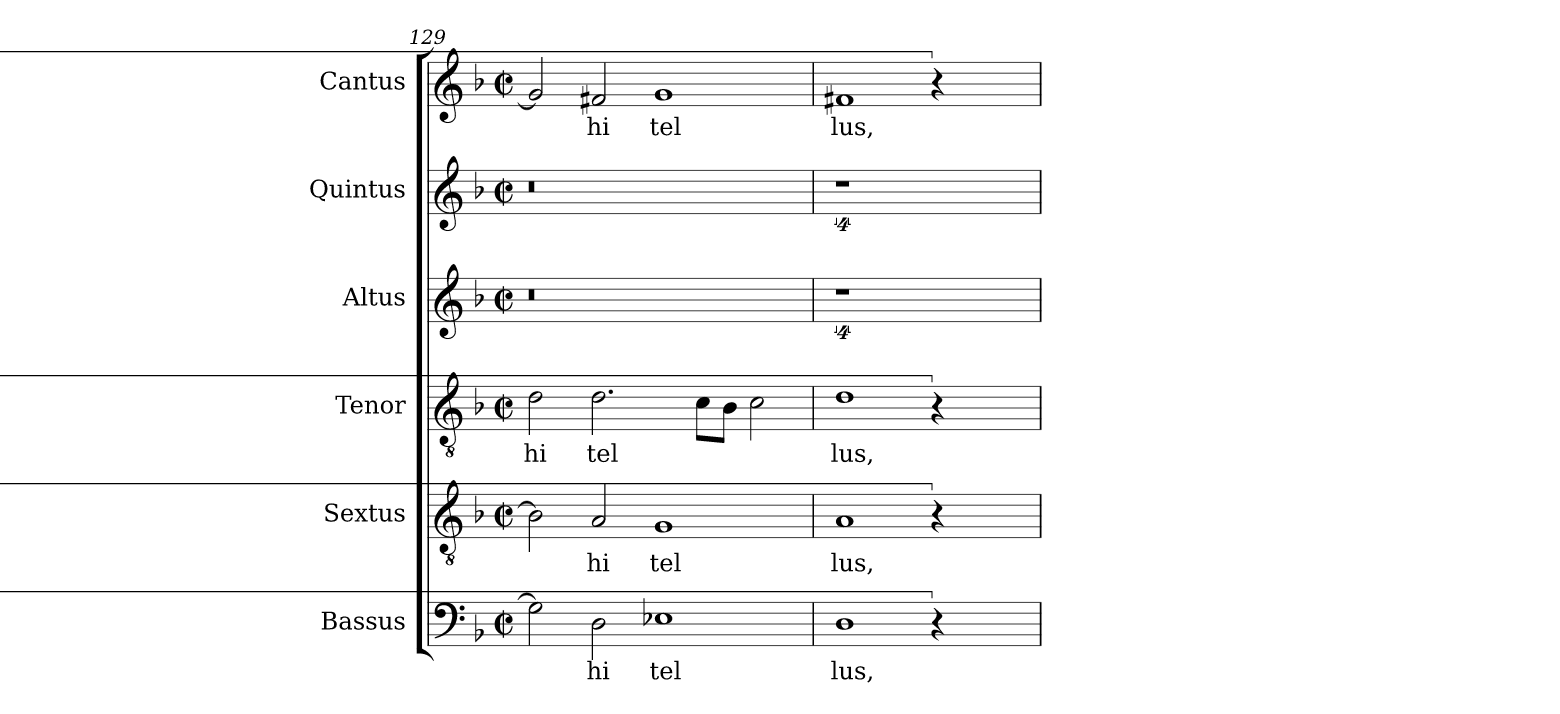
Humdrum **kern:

**kern	**text	**kern	**text	**kern	**text	**kern	**kern	**kern	**text
*part6	*part6	*part5	*part5	*part4	*part4	*part3	*part2	*part1	*part1
*staff6	*staff6	*staff5	*staff5	*staff4	*staff4	*staff3	*staff2	*staff1	*staff1
*I"Bassus	*	*I"Sextus	*	*I"Tenor	*	*I"Altus	*I"Quintus	*I"Cantus	*
*I'Bassus	*	*	*	*I'Tenor	*	*I'Altus	*I'Quintus	*I'Cantus	*
!!LO:PB:g=z
*clefF4	*	*clefGv2	*	*clefGv2	*	*clefG2	*clefG2	*clefG2	*
*k[b-]	*	*k[b-]	*	*k[b-]	*	*k[b-]	*k[b-]	*k[b-]	*
*F:	*	*F:	*	*F:	*	*F:	*F:	*F:	*
*M2/2	*	*M2/2	*	*M2/2	*	*M2/2	*M2/2	*M2/2	*
*met(c|)	*	*met(c|)	*	*met(c|)	*	*met(c|)	*met(c|)	*met(c|)	*
=129	=129	=129	=129	=129	=129	=129	=129	=129	=129
!	!	!	!	!	!LO:LY:b:cj	!	!	!	!
2G\]	.	2B-\]	.	2d\	hi	0r	0r	2g/]	.
!	!LO:LY:b:cj	!	!LO:LY:b:cj	!	!LO:LY:b	!	!	!	!LO:LY:b:cj
2D\	hi	2A/	hi	2.d\	tel	.	.	2f#X/	hi
!	!LO:LY:b:cj	!	!LO:LY:b:cj	!	!	!	!	!	!LO:LY:b:cj
1E-X	tel	1G	tel	.	.	.	.	1g	tel
.	.	.	.	8c\L	.	.	.	.	.
.	.	.	.	8B-\J	.	.	.	.	.
.	.	.	.	2c\	.	.	.	.	.
=130	=130	=130	=130	=130	=130	=130	=130	=130	=130
!	!LO:LY:b:cj	!	!LO:LY:b:cj	!	!LO:LY:b:cj	!	!	!	!LO:LY:b:cj
1D	lus,	1A	lus,	1d	lus,	4%9r	4%9r	1f#X	lus,
!LO:N:vis=1	!	!LO:N:vis=1	!	!LO:N:vis=1	!	!	!	!LO:N:vis=1	!
4%5r	.	4%5r	.	4%5r	.	.	.	4%5r	.
=	=	=	=	=	=	=	=	=	=
*-	*-	*-	*-	*-	*-	*-	*-	*-	*-
